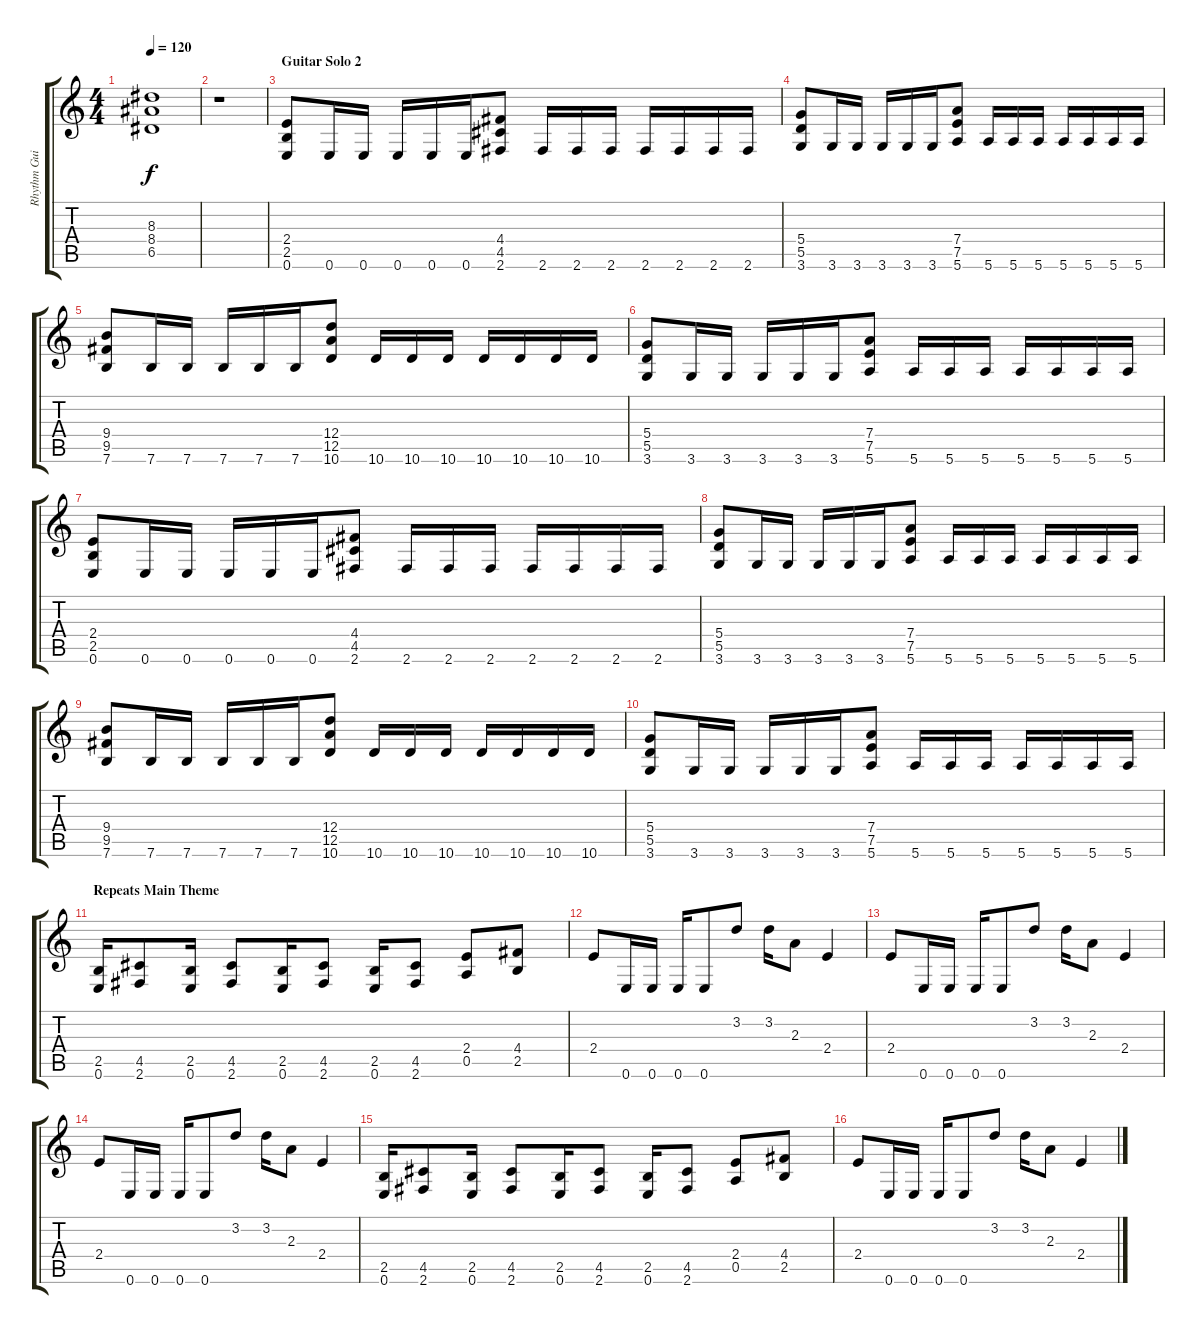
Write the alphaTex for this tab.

\track ("Rhythm Guitar 1" "Rhythm Gui") {instrument distortionguitar}
\staff {score tabs}
\tuning (E4 B3 G3 D3 A2 E2) {hide}
\ts (4 4)
\tempo 120
\clef g2
\ks c
(8.3 8.4 6.5).1{dy f} |
r.1 |
\section ("" "Guitar Solo 2")
(2.4 2.5 0.6).8 0.6.16 0.6.16 0.6.16 0.6.16 0.6.16 (4.4 4.5 2.6).8 2.6.16 2.6.16 2.6.16 2.6.16 2.6.16 2.6.16 2.6.16 |
(5.4 5.5 3.6).8 3.6.16 3.6.16 3.6.16 3.6.16 3.6.16 (7.4 7.5 5.6).8 5.6.16 5.6.16 5.6.16 5.6.16 5.6.16 5.6.16 5.6.16 |
(9.4 9.5 7.6).8 7.6.16 7.6.16 7.6.16 7.6.16 7.6.16 (12.4 12.5 10.6).8 10.6.16 10.6.16 10.6.16 10.6.16 10.6.16 10.6.16 10.6.16 |
(5.4 5.5 3.6).8 3.6.16 3.6.16 3.6.16 3.6.16 3.6.16 (7.4 7.5 5.6).8 5.6.16 5.6.16 5.6.16 5.6.16 5.6.16 5.6.16 5.6.16 |
(2.4 2.5 0.6).8 0.6.16 0.6.16 0.6.16 0.6.16 0.6.16 (4.4 4.5 2.6).8 2.6.16 2.6.16 2.6.16 2.6.16 2.6.16 2.6.16 2.6.16 |
(5.4 5.5 3.6).8 3.6.16 3.6.16 3.6.16 3.6.16 3.6.16 (7.4 7.5 5.6).8 5.6.16 5.6.16 5.6.16 5.6.16 5.6.16 5.6.16 5.6.16 |
(9.4 9.5 7.6).8 7.6.16 7.6.16 7.6.16 7.6.16 7.6.16 (12.4 12.5 10.6).8 10.6.16 10.6.16 10.6.16 10.6.16 10.6.16 10.6.16 10.6.16 |
(5.4 5.5 3.6).8 3.6.16 3.6.16 3.6.16 3.6.16 3.6.16 (7.4 7.5 5.6).8 5.6.16 5.6.16 5.6.16 5.6.16 5.6.16 5.6.16 5.6.16 |
\section ("" "Repeats Main Theme")
(2.5 0.6).16 (4.5 2.6).8 (2.5 0.6).16 (4.5 2.6).8 (2.5 0.6).16 (4.5 2.6).8 (2.5 0.6).16 (4.5 2.6).8 (2.4 0.5).8 (4.4 2.5).8 |
2.4.8 0.6.16 0.6.16 0.6.16 0.6.8 3.2.8 3.2.16 2.3.8 2.4.4 |
2.4.8 0.6.16 0.6.16 0.6.16 0.6.8 3.2.8 3.2.16 2.3.8 2.4.4 |
2.4.8 0.6.16 0.6.16 0.6.16 0.6.8 3.2.8 3.2.16 2.3.8 2.4.4 |
(2.5 0.6).16 (4.5 2.6).8 (2.5 0.6).16 (4.5 2.6).8 (2.5 0.6).16 (4.5 2.6).8 (2.5 0.6).16 (4.5 2.6).8 (2.4 0.5).8 (4.4 2.5).8 |
2.4.8 0.6.16 0.6.16 0.6.16 0.6.8 3.2.8 3.2.16 2.3.8 2.4.4
